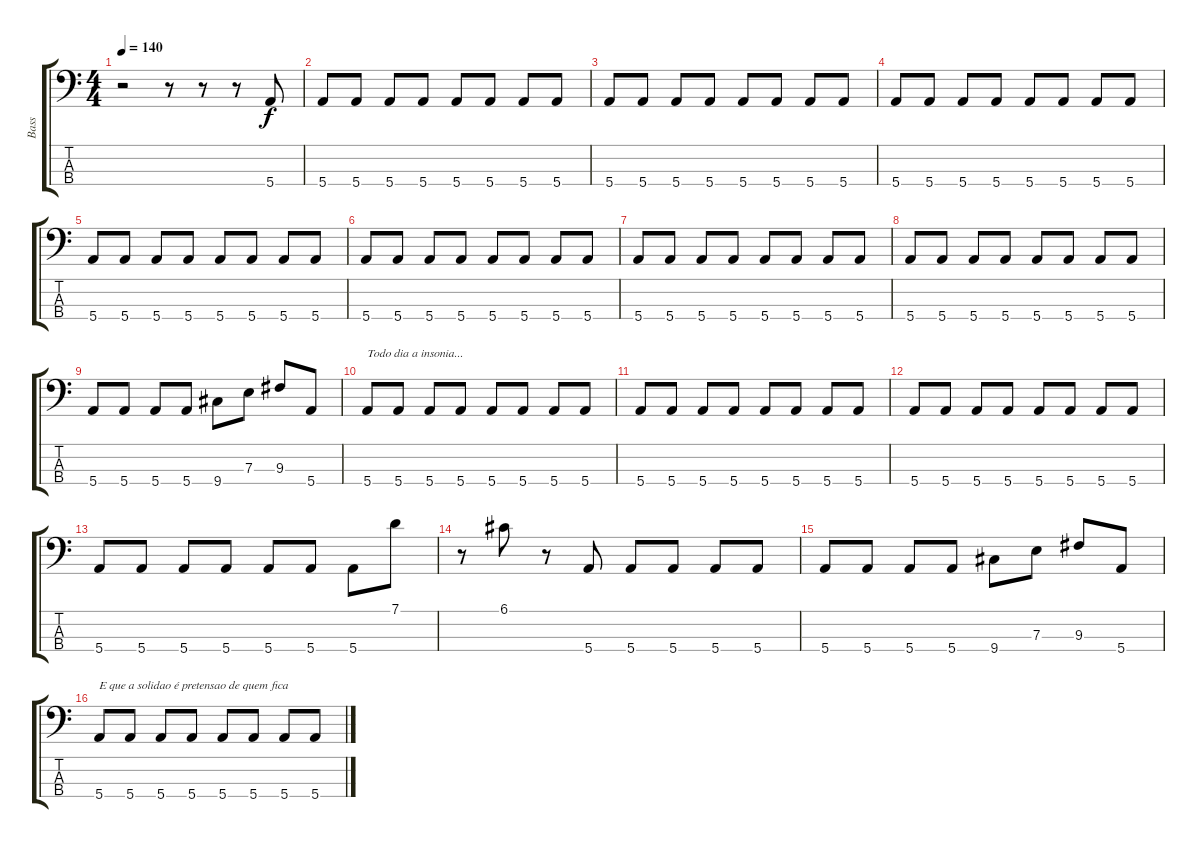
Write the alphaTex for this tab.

\track ("Bass" "Bass") {instrument electricbassfinger}
\staff {score tabs}
\tuning (G2 D2 A1 E1) {hide}
\ts (4 4)
\tempo 140
\clef f4
\ks c
r.2{dy f instrument electricbassfinger} r.8 r.8 r.8 5.4.8 |
5.4.8 5.4.8 5.4.8 5.4.8 5.4.8 5.4.8 5.4.8 5.4.8 |
5.4.8 5.4.8 5.4.8 5.4.8 5.4.8 5.4.8 5.4.8 5.4.8 |
5.4.8 5.4.8 5.4.8 5.4.8 5.4.8 5.4.8 5.4.8 5.4.8 |
5.4.8 5.4.8 5.4.8 5.4.8 5.4.8 5.4.8 5.4.8 5.4.8 |
5.4.8 5.4.8 5.4.8 5.4.8 5.4.8 5.4.8 5.4.8 5.4.8 |
5.4.8 5.4.8 5.4.8 5.4.8 5.4.8 5.4.8 5.4.8 5.4.8 |
5.4.8 5.4.8 5.4.8 5.4.8 5.4.8 5.4.8 5.4.8 5.4.8 |
5.4.8 5.4.8 5.4.8 5.4.8 9.4.8 7.3.8 9.3.8 5.4.8 |
5.4.8{txt "Todo dia a insonia..."} 5.4.8 5.4.8 5.4.8 5.4.8 5.4.8 5.4.8 5.4.8 |
5.4.8 5.4.8 5.4.8 5.4.8 5.4.8 5.4.8 5.4.8 5.4.8 |
5.4.8 5.4.8 5.4.8 5.4.8 5.4.8 5.4.8 5.4.8 5.4.8 |
5.4.8 5.4.8 5.4.8 5.4.8 5.4.8 5.4.8 5.4.8 7.1.8 |
r.8 6.1.8 r.8 5.4.8 5.4.8 5.4.8 5.4.8 5.4.8 |
5.4.8 5.4.8 5.4.8 5.4.8 9.4.8 7.3.8 9.3.8 5.4.8 |
5.4.8{txt "E que a solidao é pretensao de quem fica"} 5.4.8 5.4.8 5.4.8 5.4.8 5.4.8 5.4.8 5.4.8
